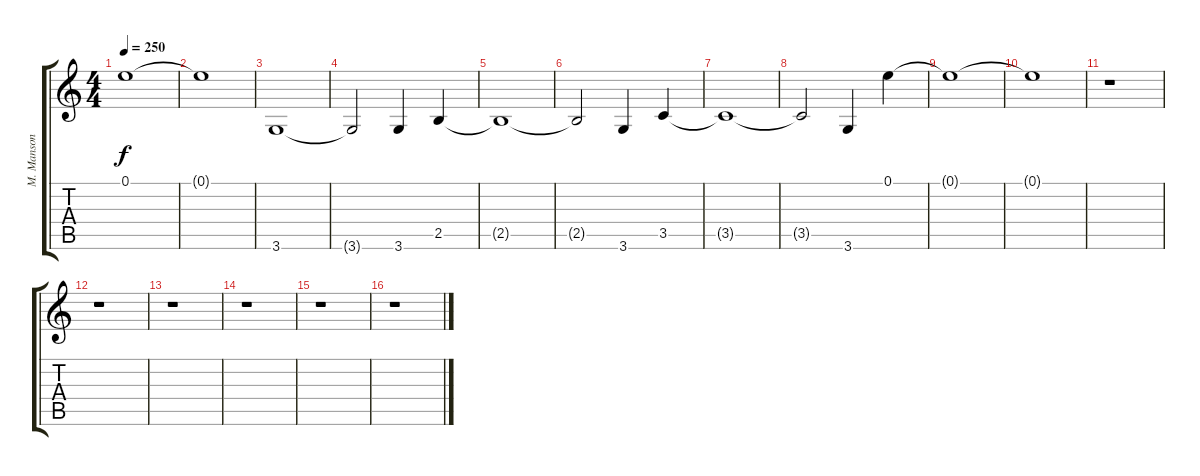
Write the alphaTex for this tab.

\track ("M. Manson" "M. Manson") {instrument guitarharmonics}
\staff {score tabs}
\tuning (E4 B3 G3 D3 A2 E2) {hide}
\ts (4 4)
\tempo 250
\clef g2
\ks c
0.1{t}.1{dy f} |
0.1{t}.1 |
3.6.1 |
3.6{t}.2 3.6.4 2.5.4 |
2.5{t}.1 |
2.5{t}.2 3.6.4 3.5.4 |
3.5{t}.1 |
3.5{t}.2 3.6.4 0.1.4 |
0.1{t}.1 |
0.1{t}.1 |
r.1 |
r.1 |
r.1 |
r.1 |
r.1 |
r.1
